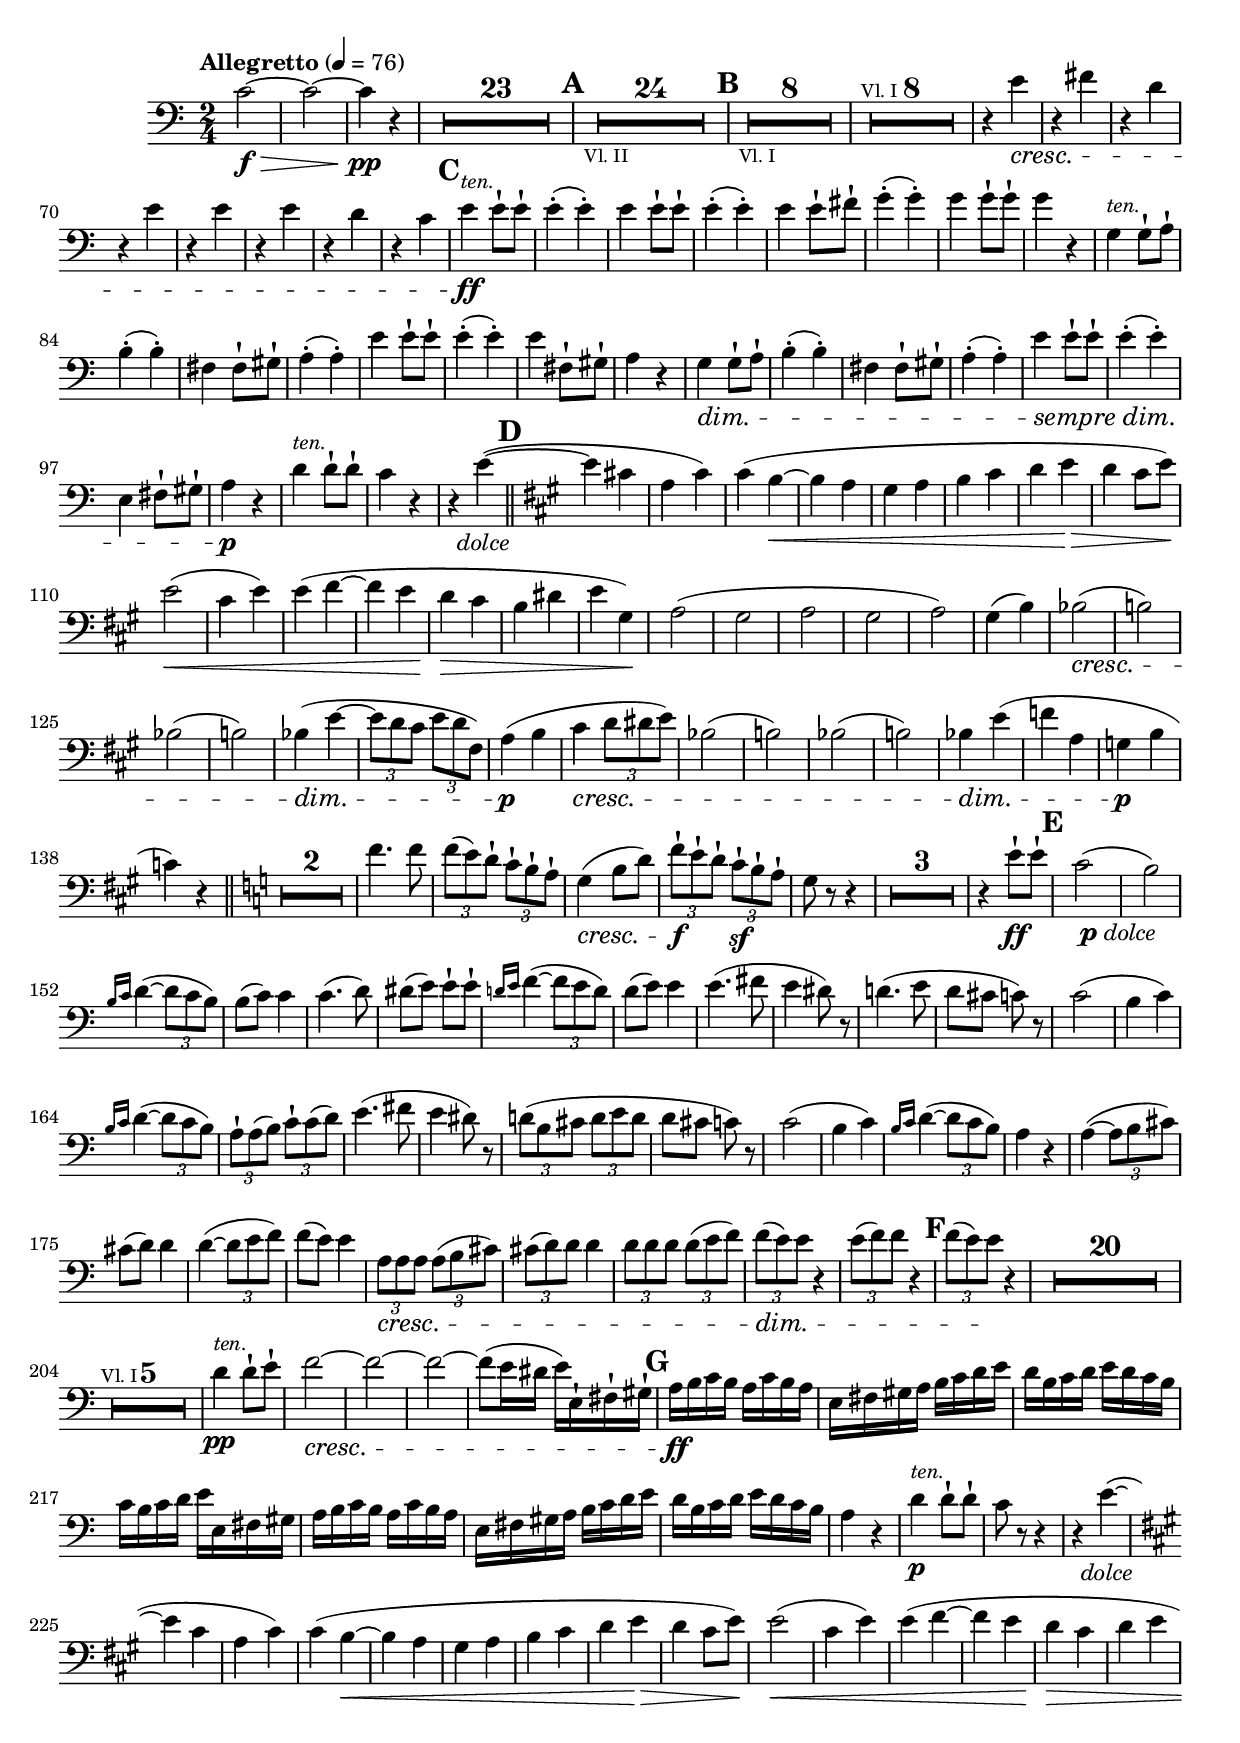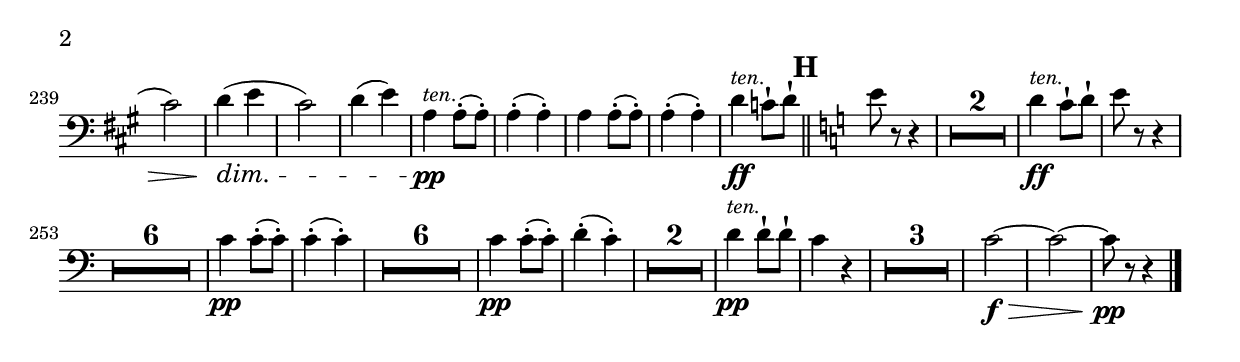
\version "2.24.3"

\version "2.24.3"

\include "../../definitions.ly"
\version "2.24"

\include "../../definitions.ly"

\addQuote "M2Vl1" {
	\relative c''' {
		R2*3 |
		R2*23 |
		R2*24 |
		R2*8 |
		g4 g8_! a8_! |
		b4(_. b4_.) |
		fis4 fis8_! gis_! |
		a4(_. a4_.) |
		e4 e8_! e8_! |
		e4(_. e4_.) |
		e4 fis8_! gis8_! |
		a4 r4 |
		R2*137 |
		b,16 \semprepp c d c b d c b |
		a b c d e fis gis a |
		g, a bes a g bes a g |
		f g a bes c8 a'8~ |
		a8 g4 \tweak control-points #'((4.2 . 3.5) (5 . 4) (5.5 . 4) (6 . 3.5)) ( <> ) a8  |
	}
}

\version "2.24.4"

\include "../../definitions.ly"
\version "2.24"

\include "../../definitions.ly"

\addQuote "M2Vl1" {
	\relative c''' {
		R2*3 |
		R2*23 |
		R2*24 |
		R2*8 |
		g4 g8_! a8_! |
		b4(_. b4_.) |
		fis4 fis8_! gis_! |
		a4(_. a4_.) |
		e4 e8_! e8_! |
		e4(_. e4_.) |
		e4 fis8_! gis8_! |
		a4 r4 |
		R2*137 |
		b,16 \semprepp c d c b d c b |
		a b c d e fis gis a |
		g, a bes a g bes a g |
		f g a bes c8 a'8~ |
		a8 g4 \tweak control-points #'((4.2 . 3.5) (5 . 4) (5.5 . 4) (6 . 3.5)) ( <> ) a8  |
	}
}


voicebeethovenHxmouvementCxbassonBxmd = \absolute {
	\include "../../parametres.ly"
	\clef bass \time 2/4 \key a \minor \tempo "Allegretto" 4=76
	c'2~ \f\> |
	c'2~ |
	c'4\pp r4 |
	R2*23 |
	\mark\default
	<>_\markup{\center-align \tiny "Vl. II"} R2*24 |
	\mark\default
	<>_\markup{\center-align \tiny "Vl. I"} R2*8 |
	\cueDuringWithClef #"M2Vl1" #UP "treble" {<>^\markup {\center-align \tiny "Vl. I"} R2*8} |
	r4 e'4 \cresc |
	r4 fis'4 |
	r4 d'4 |
	r4 e'4 |
	r4 e'4 |
	r4 e'4 |
	r4 d'4 |
	r4 c'4 |
	\mark\default
	e'4\tenutotext \ff e'8-! e'8-! |
	e'4-.( e'4-.) |
	e'4 e'8-! e'8-! |
	e'4-.( e'4-.) |
	e'4 e'8-! fis'8-! |
	g'4-.( g'4-.) |
	g'4 g'8-! g'8-! |
	g'4 r4 |
	g4\tenutotext g8-! a8-! |
	b4-.( b4-.) |
	fis4 fis8-! gis8-! |
	a4-.( a4-.) |
	e'4 e'8-! e'8-! |
	e'4-.( e'4-.) |
	e'4 fis8-! gis8-! |
	a4 r4 |
	g4 \dim g8-! a8-! |
	b4-.( b4-.) |
	fis4 fis8-! gis8-! |
	a4-.( a4-.) |
	e'4 \sempredim e'8-! e'8-! |
	e'4-.( e'4-.) |
	e4 fis8-! gis8-! |
	a4 \p r4 |
	d'4\tenutotext d'8-! d'8-! |
	c'4 r4 |
	r4 e'4(~ \dolce \section |
	\mark\default \barNumberCheck 102
	\key a \major e'4 cis'!4 |
	a4 cis'4) |
	cis'4( b4~ \< |
	b4 a4 |
	gis4 a4 |
	b4 cis'4 |
	d'4 e'4 \> |
	d'4 cis'8 e'8) |
	e'2( \< |
	cis'4 e'4) |
	e'4( fis'4~ |
	fis'4 e'4 |
	d'4 \> cis'4 |
	b4 dis'4 |
	e'4 gis4) \! |
	a2( |
	gis2 |
	a2 |
	gis2 |
	a2) |
	gis4( b4) |
	bes2( \cresc |
	b2) |
	bes2( |
	b2) |
	bes4( \dim e'4~ |
	\tuplet 3/2 {e'8 d'8 cis'8} \tuplet 3/2 {e'8 d'8 fis8}) |
	a4( \p b4 |
	cis'4 \cresc \tuplet 3/2 {d'8 dis'8 e'8}) |
	bes2( |
	b2) |
	bes2( |
	b2) |
	bes4 \dim e'4( |
	f'4 a4 |
	g4 \p b4 |
	c'4) r4 \section |
	\key a \minor
	R2*2 |
	f'4. f'8 |
	\tuplet 3/2 {f'8( e'8) d'8-!} \tuplet 3/2 {c'8-! b8-! a8-!} |
	g4( \cresc b8 d'8) |
	\tuplet 3/2 {f'8-! \f e'8-! d'8-!} \tuplet 3/2 {c'8-! \sf b8-! a8-!} |
	g8 r8 r4 |
	R2*3 |
	r4 e'8-! \ff e'8-! |
	\mark\default \barNumberCheck 150
	c'2( \pdolce |
	b2) |
	\grace{b16 c'16} d'4(~ \tuplet 3/2 {d'8 c'8 b8}) |
	b8( c'8) c'4 |
	c'4.( d'8) |
	dis'8( e'8) e'8-! e'8-! |
	\grace{d'16 e'16} f'4(~ \tuplet 3/2 {f'8 e'8 d'8}) |
	d'8( e'8) e'4 |
	e'4.( fis'8 |
	e'4 dis'8) r8 |
	d'4.( e'8 |
	d'8 cis'8 c'8) r8 |
	c'2( |
	b4 c'4) |
	\grace{b16 c'} d'4(~ \tuplet 3/2 {d'8 c'8 b8}) |
	\tuplet 3/2 {a8-! a8( b8)} \tuplet 3/2 {c'8-! c'8( d'8)} |
	e'4.( fis'8 |
	e'4 dis'8) r8 |
	% TODO: il faudrait mettre une liaison de phrasé
	\tuplet 3/2 {d'8( b8 cis'8} \tuplet 3/2 {d'8 e'8 d'8} |
	d'8 cis'8 c'8) r8 |
	c'2( |
	b4 c'4) |
	\grace{b16 c'} d'4(~ \tuplet 3/2 {d'8 c'8 b8}) |
	a4 r4 |
	a4(~ \tuplet 3/2 {a8 b8 cis'8}) |
	cis'8( d'8) d'4 |
	d'4(~ \tuplet 3/2 {d'8 e'8 f'8}) |
	f'8( e'8) e'4 |
	\tuplet 3/2 {a8 \cresc a8 a8} \tuplet 3/2 {a8( b8 cis'8)} |
	\tuplet 3/2 {cis'8( d'8) d'8} d'4 |
	\tuplet 3/2 {d'8 d'8 d'8} \tuplet 3/2 {d'8( e'8 f'8)} |
	\tuplet 3/2 {f'8( \dim e'8 ) e'8} r4 |
	\tuplet 3/2 {e'8( f'8) f'8} r4 |
	\mark\default \barNumberCheck 183
	\tuplet 3/2 {f'8( e'8) e'8 \!} r4 |
	R2*20 |
	\cueDuringWithClef #"M2Vl1" #UP "treble" {<>^\markup {\center-align \tiny "Vl. I"} R2*5} |
	d'4\tenutotext \pp d'8-! e'8-! |
	f'2~ \cresc |
	f'2~ |
	f'2~ |
	f'8( e'16 dis'16 e'16) e16-! fis16-! gis16-! |
	\mark\default \barNumberCheck 214
	a16 \ff b16 c'16 b16 a16 c'16 b16 a16 |
	e16 fis16 gis16 a16 b16 c'16 d'16 e'16 |
	d'16 b16 c'16 d'16 e'16 d'16 c'16 b16 |
	c'16 b16 c'16 d'16 e'16 e16 fis16 gis16 |
	a16 b16 c'16 b16 a16 c'16 b16 a16 |
	e16 fis16 gis16 a16 b16 c'16 d'16 e'16 |
	d'16 b16 c'16 d'16 e'16 d'16 c'16 b16 |
	a4 r4 |
	d'4\tenutotext \p d'8-! d'8-! |
	c'8 r8 r4 |
	r4 e'4(~ \dolce |
	\key a \major
	e'4 cis'4 |
	a4 cis'4 ) |
	cis'4( b4~ \< |
	b4 a4 |
	gis4 a4 |
	b4 cis'4 |
	d'4 e'4 \> |
	d'4 cis'8 e'8) |
	e'2( \< |
	cis'4 e'4) |
	e'4( fis'4~ |
	fis'4 e'4 |
	d'4 \> cis'4 |
	d'4 e'4 |
	cis'2) |
	d'4( \dim e'4 |
	cis'2) |
	d'4( e'4) |
	a4\tenutotext \pp a8-.( a8-.) |
	a4-.( a4-.) |
	a4 a8-.( a8-.) |
	a4-.( a4-.) |
	d'4\tenutotext \ff c'8-! d'8-! \section |
	\mark\default \barNumberCheck 248
	\key a \minor e'8 r8 r4 |
	R2*2 |
	d'4\tenutotext \ff c'8-! d'8-! |
	e'8 r8 r4 |
	R2*6 |
	c'4 \pp c'8-.( c'8-.) |
	c'4-.( c'4-.) |
	R2*6 |
	c'4 \pp c'8-.( c'8-.) |
	d'4-.( c'4-.) |
	R2*2 |
	d'4\tenutotext \pp d'8-! d'8-! |
	c'4 r4 |
	R2*3 |
	c'2~ \f\> |
	c'2~ |
	c'8 \pp r8 r4 \fine |
}

\version "2.24"

\include "../../definitions.ly"
\version "2.24"

\include "../../definitions.ly"

\addQuote "M2Vl1" {
	\relative c''' {
		R2*3 |
		R2*23 |
		R2*24 |
		R2*8 |
		g4 g8_! a8_! |
		b4(_. b4_.) |
		fis4 fis8_! gis_! |
		a4(_. a4_.) |
		e4 e8_! e8_! |
		e4(_. e4_.) |
		e4 fis8_! gis8_! |
		a4 r4 |
		R2*137 |
		b,16 \semprepp c d c b d c b |
		a b c d e fis gis a |
		g, a bes a g bes a g |
		f g a bes c8 a'8~ |
		a8 g4 \tweak control-points #'((4.2 . 3.5) (5 . 4) (5.5 . 4) (6 . 3.5)) ( <> ) a8  |
	}
}

\version "2.24.4"

\include "../../definitions.ly"
\version "2.24"

\include "../../definitions.ly"

\addQuote "M2Vl1" {
	\relative c''' {
		R2*3 |
		R2*23 |
		R2*24 |
		R2*8 |
		g4 g8_! a8_! |
		b4(_. b4_.) |
		fis4 fis8_! gis_! |
		a4(_. a4_.) |
		e4 e8_! e8_! |
		e4(_. e4_.) |
		e4 fis8_! gis8_! |
		a4 r4 |
		R2*137 |
		b,16 \semprepp c d c b d c b |
		a b c d e fis gis a |
		g, a bes a g bes a g |
		f g a bes c8 a'8~ |
		a8 g4 \tweak control-points #'((4.2 . 3.5) (5 . 4) (5.5 . 4) (6 . 3.5)) ( <> ) a8  |
	}
}


voicebeethovenHxmouvementCxbassonBxmd = \absolute {
	\include "../../parametres.ly"
	\clef bass \time 2/4 \key a \minor \tempo "Allegretto" 4=76
	c'2~ \f\> |
	c'2~ |
	c'4\pp r4 |
	R2*23 |
	\mark\default
	<>_\markup{\center-align \tiny "Vl. II"} R2*24 |
	\mark\default
	<>_\markup{\center-align \tiny "Vl. I"} R2*8 |
	\cueDuringWithClef #"M2Vl1" #UP "treble" {<>^\markup {\center-align \tiny "Vl. I"} R2*8} |
	r4 e'4 \cresc |
	r4 fis'4 |
	r4 d'4 |
	r4 e'4 |
	r4 e'4 |
	r4 e'4 |
	r4 d'4 |
	r4 c'4 |
	\mark\default
	e'4\tenutotext \ff e'8-! e'8-! |
	e'4-.( e'4-.) |
	e'4 e'8-! e'8-! |
	e'4-.( e'4-.) |
	e'4 e'8-! fis'8-! |
	g'4-.( g'4-.) |
	g'4 g'8-! g'8-! |
	g'4 r4 |
	g4\tenutotext g8-! a8-! |
	b4-.( b4-.) |
	fis4 fis8-! gis8-! |
	a4-.( a4-.) |
	e'4 e'8-! e'8-! |
	e'4-.( e'4-.) |
	e'4 fis8-! gis8-! |
	a4 r4 |
	g4 \dim g8-! a8-! |
	b4-.( b4-.) |
	fis4 fis8-! gis8-! |
	a4-.( a4-.) |
	e'4 \sempredim e'8-! e'8-! |
	e'4-.( e'4-.) |
	e4 fis8-! gis8-! |
	a4 \p r4 |
	d'4\tenutotext d'8-! d'8-! |
	c'4 r4 |
	r4 e'4(~ \dolce \section |
	\mark\default \barNumberCheck 102
	\key a \major e'4 cis'!4 |
	a4 cis'4) |
	cis'4( b4~ \< |
	b4 a4 |
	gis4 a4 |
	b4 cis'4 |
	d'4 e'4 \> |
	d'4 cis'8 e'8) |
	e'2( \< |
	cis'4 e'4) |
	e'4( fis'4~ |
	fis'4 e'4 |
	d'4 \> cis'4 |
	b4 dis'4 |
	e'4 gis4) \! |
	a2( |
	gis2 |
	a2 |
	gis2 |
	a2) |
	gis4( b4) |
	bes2( \cresc |
	b2) |
	bes2( |
	b2) |
	bes4( \dim e'4~ |
	\tuplet 3/2 {e'8 d'8 cis'8} \tuplet 3/2 {e'8 d'8 fis8}) |
	a4( \p b4 |
	cis'4 \cresc \tuplet 3/2 {d'8 dis'8 e'8}) |
	bes2( |
	b2) |
	bes2( |
	b2) |
	bes4 \dim e'4( |
	f'4 a4 |
	g4 \p b4 |
	c'4) r4 \section |
	\key a \minor
	R2*2 |
	f'4. f'8 |
	\tuplet 3/2 {f'8( e'8) d'8-!} \tuplet 3/2 {c'8-! b8-! a8-!} |
	g4( \cresc b8 d'8) |
	\tuplet 3/2 {f'8-! \f e'8-! d'8-!} \tuplet 3/2 {c'8-! \sf b8-! a8-!} |
	g8 r8 r4 |
	R2*3 |
	r4 e'8-! \ff e'8-! |
	\mark\default \barNumberCheck 150
	c'2( \pdolce |
	b2) |
	\grace{b16 c'16} d'4(~ \tuplet 3/2 {d'8 c'8 b8}) |
	b8( c'8) c'4 |
	c'4.( d'8) |
	dis'8( e'8) e'8-! e'8-! |
	\grace{d'16 e'16} f'4(~ \tuplet 3/2 {f'8 e'8 d'8}) |
	d'8( e'8) e'4 |
	e'4.( fis'8 |
	e'4 dis'8) r8 |
	d'4.( e'8 |
	d'8 cis'8 c'8) r8 |
	c'2( |
	b4 c'4) |
	\grace{b16 c'} d'4(~ \tuplet 3/2 {d'8 c'8 b8}) |
	\tuplet 3/2 {a8-! a8( b8)} \tuplet 3/2 {c'8-! c'8( d'8)} |
	e'4.( fis'8 |
	e'4 dis'8) r8 |
	% TODO: il faudrait mettre une liaison de phrasé
	\tuplet 3/2 {d'8( b8 cis'8} \tuplet 3/2 {d'8 e'8 d'8} |
	d'8 cis'8 c'8) r8 |
	c'2( |
	b4 c'4) |
	\grace{b16 c'} d'4(~ \tuplet 3/2 {d'8 c'8 b8}) |
	a4 r4 |
	a4(~ \tuplet 3/2 {a8 b8 cis'8}) |
	cis'8( d'8) d'4 |
	d'4(~ \tuplet 3/2 {d'8 e'8 f'8}) |
	f'8( e'8) e'4 |
	\tuplet 3/2 {a8 \cresc a8 a8} \tuplet 3/2 {a8( b8 cis'8)} |
	\tuplet 3/2 {cis'8( d'8) d'8} d'4 |
	\tuplet 3/2 {d'8 d'8 d'8} \tuplet 3/2 {d'8( e'8 f'8)} |
	\tuplet 3/2 {f'8( \dim e'8 ) e'8} r4 |
	\tuplet 3/2 {e'8( f'8) f'8} r4 |
	\mark\default \barNumberCheck 183
	\tuplet 3/2 {f'8( e'8) e'8 \!} r4 |
	R2*20 |
	\cueDuringWithClef #"M2Vl1" #UP "treble" {<>^\markup {\center-align \tiny "Vl. I"} R2*5} |
	d'4\tenutotext \pp d'8-! e'8-! |
	f'2~ \cresc |
	f'2~ |
	f'2~ |
	f'8( e'16 dis'16 e'16) e16-! fis16-! gis16-! |
	\mark\default \barNumberCheck 214
	a16 \ff b16 c'16 b16 a16 c'16 b16 a16 |
	e16 fis16 gis16 a16 b16 c'16 d'16 e'16 |
	d'16 b16 c'16 d'16 e'16 d'16 c'16 b16 |
	c'16 b16 c'16 d'16 e'16 e16 fis16 gis16 |
	a16 b16 c'16 b16 a16 c'16 b16 a16 |
	e16 fis16 gis16 a16 b16 c'16 d'16 e'16 |
	d'16 b16 c'16 d'16 e'16 d'16 c'16 b16 |
	a4 r4 |
	d'4\tenutotext \p d'8-! d'8-! |
	c'8 r8 r4 |
	r4 e'4(~ \dolce |
	\key a \major
	e'4 cis'4 |
	a4 cis'4 ) |
	cis'4( b4~ \< |
	b4 a4 |
	gis4 a4 |
	b4 cis'4 |
	d'4 e'4 \> |
	d'4 cis'8 e'8) |
	e'2( \< |
	cis'4 e'4) |
	e'4( fis'4~ |
	fis'4 e'4 |
	d'4 \> cis'4 |
	d'4 e'4 |
	cis'2) |
	d'4( \dim e'4 |
	cis'2) |
	d'4( e'4) |
	a4\tenutotext \pp a8-.( a8-.) |
	a4-.( a4-.) |
	a4 a8-.( a8-.) |
	a4-.( a4-.) |
	d'4\tenutotext \ff c'8-! d'8-! \section |
	\mark\default \barNumberCheck 248
	\key a \minor e'8 r8 r4 |
	R2*2 |
	d'4\tenutotext \ff c'8-! d'8-! |
	e'8 r8 r4 |
	R2*6 |
	c'4 \pp c'8-.( c'8-.) |
	c'4-.( c'4-.) |
	R2*6 |
	c'4 \pp c'8-.( c'8-.) |
	d'4-.( c'4-.) |
	R2*2 |
	d'4\tenutotext \pp d'8-! d'8-! |
	c'4 r4 |
	R2*3 |
	c'2~ \f\> |
	c'2~ |
	c'8 \pp r8 r4 \fine |
}


\addQuote "M2Basson1" {\voicebeethovenHxmouvementCxbassonBxmd}

voicebeethovenHxmouvementCxbassonCxmd = \absolute {
	\include "../../parametres.ly"
	\clef bass \time 2/4 \key a \minor \tempo "Allegretto" 4=76
	a2~ \f\> |
	a2~ |
	a4 \pp r4 |
	R2*23 |
	\mark\default
	<>_\markup{\center-align \tiny "Vl. II"} R2*24 |
	\mark\default
	<>_\markup{\center-align \tiny "Vl. I"} R2*8 |
	\cueDuringWithClef #"M2Vl1" #UP "treble" {<>^\markup {\center-align \tiny "Vl. I"} R2*8} |
	r4 c'4 \cresc |
	r4 b4 |
	r4 b4 |
	r4 a4 |
	r4 a4 |
	r4 a4 |
	r4 b4 |
	r4 a4 |
	\mark\default \barNumberCheck 75
	e4\tenutotext \ff e8-! e8-! |
	e4-.( e4-.) |
	e4 e8-! e8-! |
	e4-.( e4-.) |
	e4 e8-! fis8-! |
	g4-.( g4-.) |
	g4 g8-! g8-! |
	g4 r4 |
	g4\tenutotext g8-! a8-! |
	b4-.( b4-.) |
	fis4 fis8-! gis8-! |
	a4-.( a4-.) |
	e4 e8-! e8-! |
	e4-.( e4-.) |
	e4 fis8-! gis8-! |
	a4 r4 |
	g!4 \dim g8-! a8-! |
	b4-.( b4-.) |
	fis4 fis8-! gis8-! |
	a4-.( a4-.) |
	e4 \sempredim e8-! e8-! |
	e4-.( e4-.) |
	R2*2 |
	b4\tenutotext \p b8-! b8-! |
	a4 r4 |
	r2 \section |
	\mark\default \barNumberCheck 102
	\key a \major
	R2*2 |
	r4 d4(~ \< |
	d4 cis4 |
	b,4 cis4 |
	d4 e4 |
	fis4 gis4 \> |
	b4 a8 cis'8) |
	cis'2( \< |
	a4 cis'4) |
	cis'4( d'4~ |
	d'4 cis'4 |
	b4 \> a4 |
	gis4 fis4 |
	gis4 e4) \! |
	fis2( |
	e2 |
	fis2 |
	e2 |
	fis2) |
	e4( b4) |
	bes2( \cresc |
	b2) |
	bes2( |
	b2) |
	bes4 \dim cis4 |
	d2 |
	cis4( \p e4 |
	a4 \cresc \tuplet 3/2 {b8 bis8 cis'8}) |
	bes2( |
	b2) |
	bes2( |
	b2) |
	bes4 \dim bes4( |
	a4 f4 |
	e4 \p f4 |
	e4) r4 \section |
	\key a \minor
	R2*2
	\cueDuring #"M2Basson1" #UP {<>^\markup {\right-align \tiny "Fag. I"} R2*5} |
	R2*3 |
	r4 e'8-! \ff e'8-! |
	\mark\default \barNumberCheck 150
	R2*33 |
	\mark\default
	R2*21 |
	\cueDuringWithClef #"M2Vl1" #UP "treble" {<>^\markup {\center-align \tiny "Vl. I"} R2*5} |
	d'4\tenutotext \pp d'8-! e'8-! |
	f'2~ \cresc |
	f'2~ |
	f'2~ |
	f'8( e'16 dis'16 e'16) e16-! fis16-! gis16-! |
	\mark\default \barNumberCheck 214
	a16 \ff b16 c'16 b16 a16 c'16 b16 a16 |
	e16 fis16 gis16 a16 b16 c'16 d'16 e'16 |
	d'16 b16 c'16 d'16 e'16 d'16 c'16 b16 |
	c'16 b16 c'16 d'16 e'16 e16 fis16 gis16 |
	a16 b16 c'16 b16 a16 c'16 b16 a16 |
	e16 fis16 gis16 a16 b16 c'16 d'16 e'16 |
	d'16 b16 c'16 d'16 e'16 d'16 c'16 b16 |
	a4 r4 |
	b4\tenutotext \p b8-! b8-! |
	a8 r8 r4 |
	R2 \section |
	\key a \major
	R2*2 |
	r4 d4(~ \< |
	d4 cis4 |
	b,4 cis4 |
	d4 e4 |
	fis4 gis4 \> |
	b4 a8 cis'8) |
	cis'2( \< |
	a4 cis'4) |
	cis'4( d'4~ |
	d'4 cis'4 |
	fis4 \> e4 |
	fis4 gis4 |
	a2) |
	fis4( \dim gis4 |
	a2) |
	fis4( gis4) |
	a,4\tenutotext \pp a,8-.( a,8-.) |
	a,4-.( a,4-.) |
	a,4 a,8-.( a,8-.) |
	a,4-.( a,4-.) |
	b4\tenutotext \ff a8-! b8-! \section |
	\key a \minor c'!8 r8 r4 |
	R2*2 |
	b4\tenutotext \ff a8-! b8-! |
	c'8 r8 r4 |
	R2*6 |
	a4 \pp a8-.( a8-.) |
	g4-.( g4-.) |
	R2*6 |
	a4 \pp a8-.( a8-.) |
	gis4-.( a4-.) |
	R2*2 |
	b4\tenutotext \pp b8-! b8-! |
	a4 r4 |
	R2*3 |
	a2~ \f\> |
	a2~ |
	a8 \pp r8 r4 \fine |
}


\addQuote "M2Basson1" {\voicebeethovenHxmouvementCxbassonBxmd}
\addQuote "M2Basson2" {\voicebeethovenHxmouvementCxbassonCxmd}

voicebeethovenHxmouvementCxbassonDxmd = \absolute {
	\include "../../parametres.ly"
	\clef bass \time 2/4 % \key a \minor \tempo "Allegretto" 4=76
	\quoteDuring "M2Basson1" {s2*278}
 	\fine
}


\score {
	\new Staff \voicebeethovenHxmouvementCxbassonDxmd
	\layout { }
}
